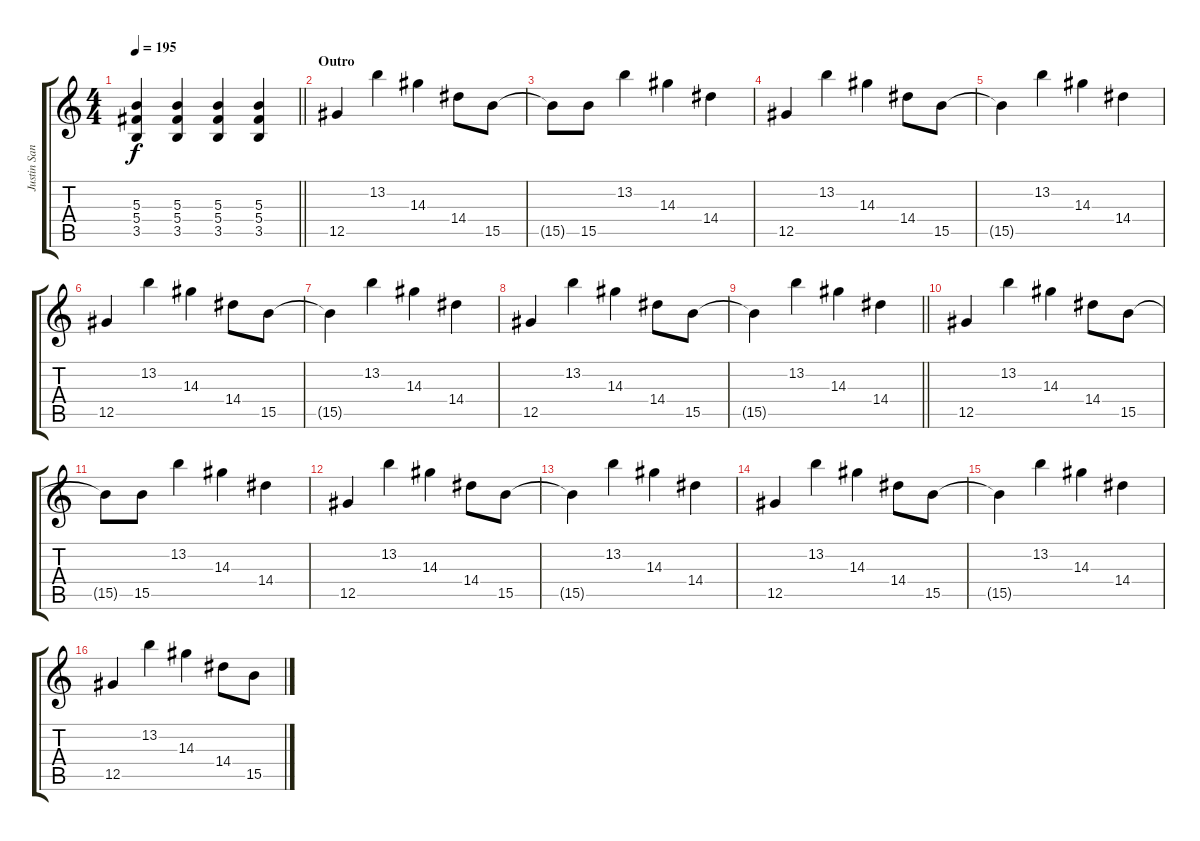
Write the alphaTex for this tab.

\track ("Justin Sane" "Justin San") {instrument distortionguitar}
\staff {score tabs}
\tuning (Eb4 Bb3 Gb3 Db3 Ab2 Eb2) {hide}
\ts (4 4)
\tempo 195
\clef g2
\barLineRight lightlight
\ks c
(5.3 5.4 3.5).4{dy f} (5.3 5.4 3.5).4 (5.3 5.4 3.5).4 (5.3 5.4 3.5).4 |
\section ("" "Outro")
12.5.4{volume 15 balance 8} 13.2.4 14.3.4 14.4.8 15.5.8 |
15.5{t}.8 15.5.8 13.2.4 14.3.4 14.4.4 |
12.5.4 13.2.4 14.3.4 14.4.8 15.5.8 |
15.5{t}.4 13.2.4 14.3.4 14.4.4 |
12.5.4 13.2.4 14.3.4 14.4.8 15.5.8 |
15.5{t}.4 13.2.4 14.3.4 14.4.4 |
12.5.4 13.2.4 14.3.4 14.4.8 15.5.8 |
\barLineRight lightlight
15.5{t}.4 13.2.4 14.3.4 14.4.4 |
12.5.4{volume 15 balance 8} 13.2.4 14.3.4 14.4.8 15.5.8 |
15.5{t}.8 15.5.8 13.2.4 14.3.4 14.4.4 |
12.5.4 13.2.4 14.3.4 14.4.8 15.5.8 |
15.5{t}.4 13.2.4 14.3.4 14.4.4 |
12.5.4 13.2.4 14.3.4 14.4.8 15.5.8 |
15.5{t}.4 13.2.4 14.3.4 14.4.4 |
12.5.4 13.2.4 14.3.4 14.4.8 15.5.8
